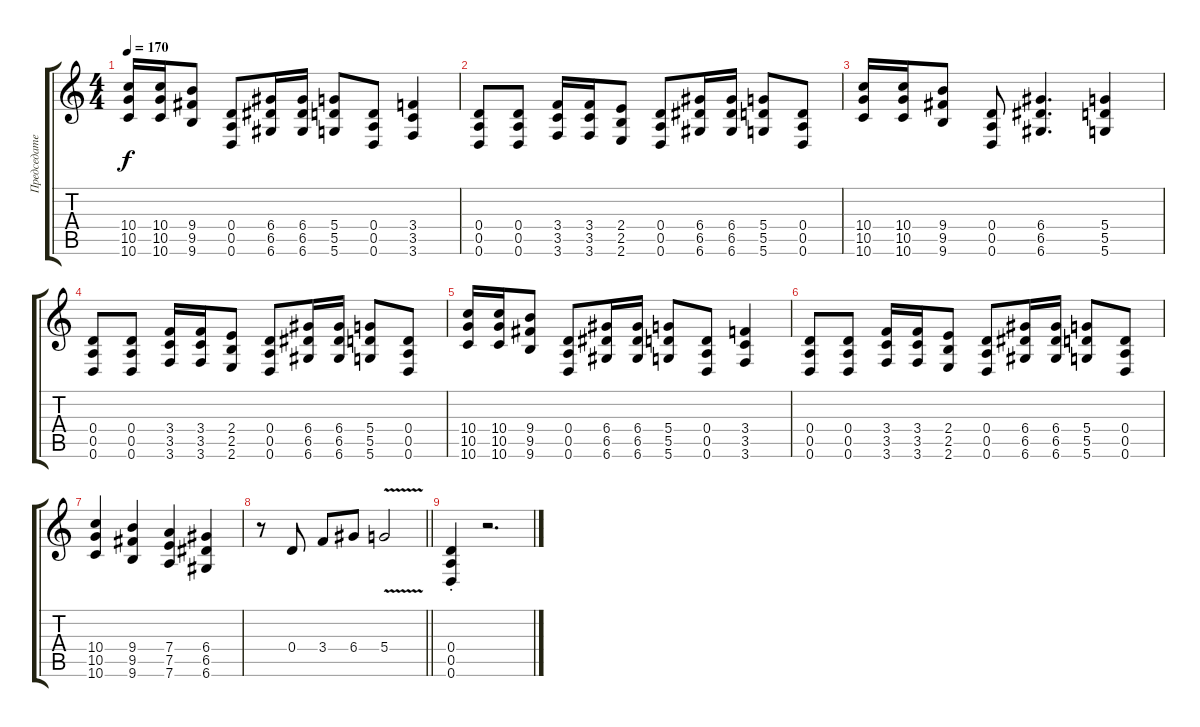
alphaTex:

\track ("Председатель" "Председате") {instrument distortionguitar}
\staff {score tabs}
\tuning (E4 B3 G3 D3 A2 D2) {hide}
\ts (4 4)
\tempo 170
\clef g2
\ks c
(10.4 10.5 10.6).16{dy f} (10.4 10.5 10.6).16 (9.4 9.5 9.6).8 (0.4 0.5 0.6).8 (6.4 6.5 6.6).16 (6.4 6.5 6.6).16 (5.4 5.5 5.6).8 (0.4 0.5 0.6).8 (3.4 3.5 3.6).4 |
(0.4 0.5 0.6).8 (0.4 0.5 0.6).8 (3.4 3.5 3.6).16 (3.4 3.5 3.6).16 (2.4 2.5 2.6).8 (0.4 0.5 0.6).8 (6.4 6.5 6.6).16 (6.4 6.5 6.6).16 (5.4 5.5 5.6).8 (0.4 0.5 0.6).8 |
(10.4 10.5 10.6).16 (10.4 10.5 10.6).16 (9.4 9.5 9.6).8 (0.4 0.5 0.6).8 (6.4 6.5 6.6).4{d} (5.4 5.5 5.6).4 |
(0.4 0.5 0.6).8 (0.4 0.5 0.6).8 (3.4 3.5 3.6).16 (3.4 3.5 3.6).16 (2.4 2.5 2.6).8 (0.4 0.5 0.6).8 (6.4 6.5 6.6).16 (6.4 6.5 6.6).16 (5.4 5.5 5.6).8 (0.4 0.5 0.6).8 |
(10.4 10.5 10.6).16 (10.4 10.5 10.6).16 (9.4 9.5 9.6).8 (0.4 0.5 0.6).8 (6.4 6.5 6.6).16 (6.4 6.5 6.6).16 (5.4 5.5 5.6).8 (0.4 0.5 0.6).8 (3.4 3.5 3.6).4 |
(0.4 0.5 0.6).8 (0.4 0.5 0.6).8 (3.4 3.5 3.6).16 (3.4 3.5 3.6).16 (2.4 2.5 2.6).8 (0.4 0.5 0.6).8 (6.4 6.5 6.6).16 (6.4 6.5 6.6).16 (5.4 5.5 5.6).8 (0.4 0.5 0.6).8 |
(10.4 10.5 10.6).4 (9.4 9.5 9.6).4 (7.4 7.5 7.6).4 (6.4 6.5 6.6).4 |
\barLineRight lightlight
r.8 0.4.8 3.4.8 6.4.8 5.4{v}.2 |
(0.4{st} 0.5 0.6).4 r.2{d}
